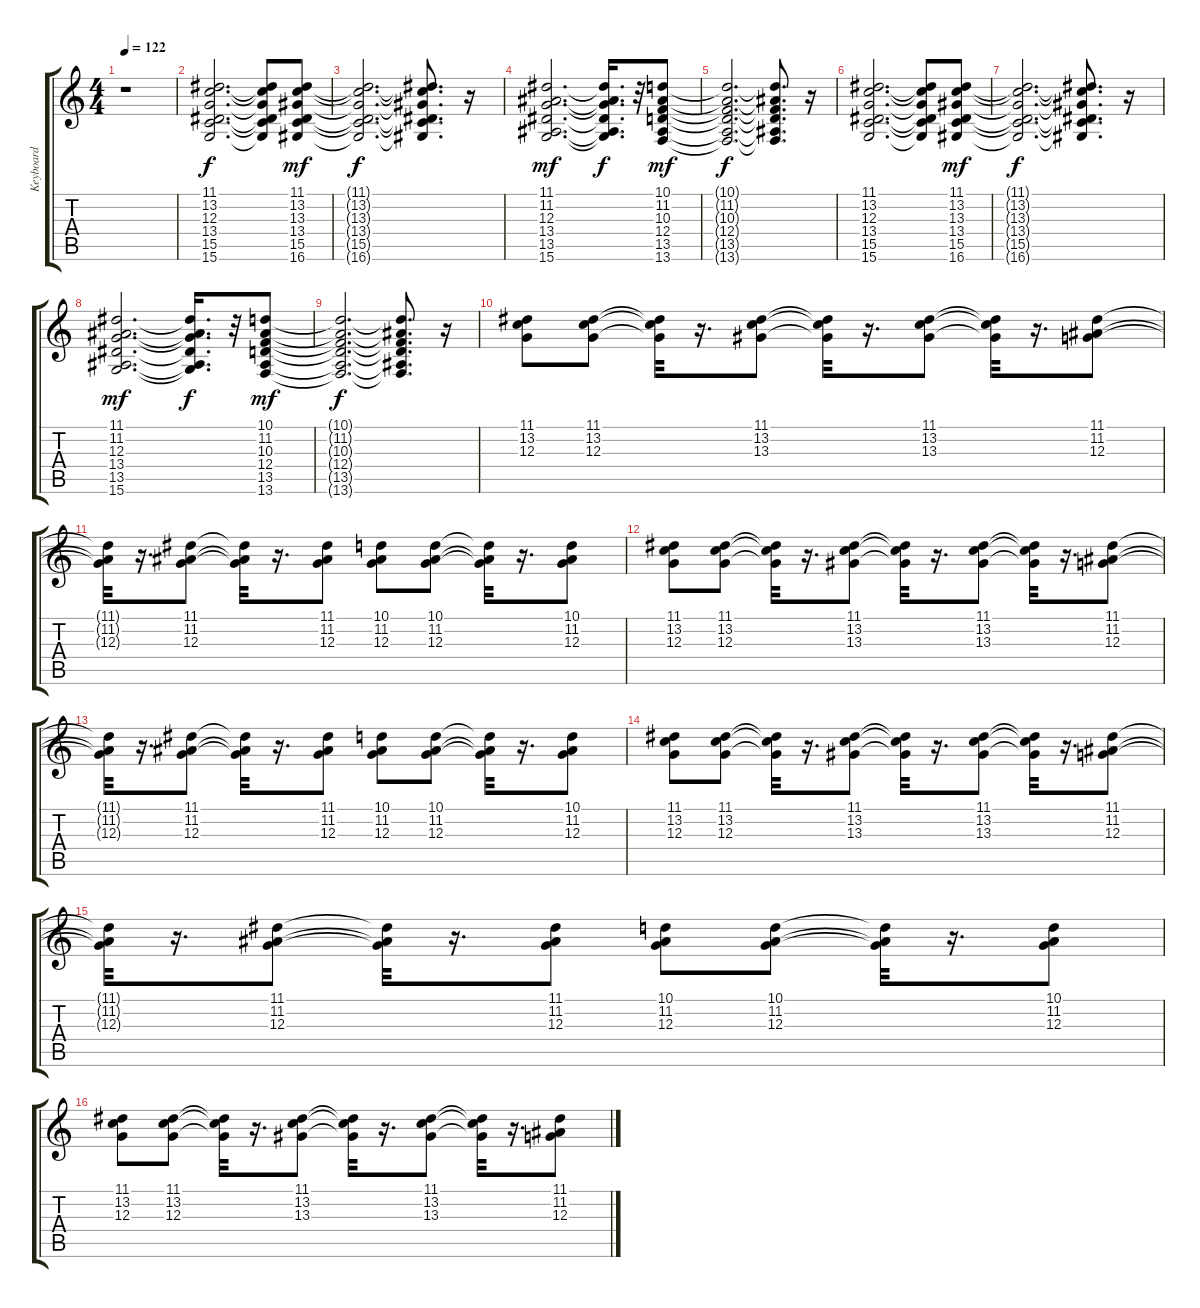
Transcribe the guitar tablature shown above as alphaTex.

\track ("Keyboard" "Keyboard") {instrument pad3polysynth}
\staff {score tabs}
\tuning (E4 B3 G3 D3 A2 E2) {hide}
\ts (4 4)
\tempo 122
\clef g2
\ks c
r.1{dy f} |
(11.1 13.2 12.3 13.4 15.5 15.6).2{d} (11.1{t} 13.2{t} 12.3{t} 13.4{t} 15.5{t} 15.6{t}).8 (11.1 13.2 13.3 13.4 15.5 16.6).8{dy mf} |
(11.1{t} 13.2{t} 13.3{t} 13.4{t} 15.5{t} 16.6{t}).2{d dy f} (11.1{t} 13.2{t} 13.3{t} 13.4{t} 15.5{t} 16.6{t}).8{d} r.16 |
(11.1 11.2 12.3 13.4 13.5 15.6).2{d dy mf} (11.1{t} 11.2{t} 12.3{t} 13.4{t} 13.5{t} 15.6{t}).16{d dy f} r.32 (10.1 11.2 10.3 12.4 13.5 13.6).8{dy mf} |
(10.1{t} 11.2{t} 10.3{t} 12.4{t} 13.5{t} 13.6{t}).2{d dy f} (10.1{t} 11.2{t} 10.3{t} 12.4{t} 13.5{t} 13.6{t}).8{d} r.16 |
(11.1 13.2 12.3 13.4 15.5 15.6).2{d} (11.1{t} 13.2{t} 12.3{t} 13.4{t} 15.5{t} 15.6{t}).8 (11.1 13.2 13.3 13.4 15.5 16.6).8{dy mf} |
(11.1{t} 13.2{t} 13.3{t} 13.4{t} 15.5{t} 16.6{t}).2{d dy f} (11.1{t} 13.2{t} 13.3{t} 13.4{t} 15.5{t} 16.6{t}).8{d} r.16 |
(11.1 11.2 12.3 13.4 13.5 15.6).2{d dy mf} (11.1{t} 11.2{t} 12.3{t} 13.4{t} 13.5{t} 15.6{t}).16{d dy f} r.32 (10.1 11.2 10.3 12.4 13.5 13.6).8{dy mf} |
(10.1{t} 11.2{t} 10.3{t} 12.4{t} 13.5{t} 13.6{t}).2{d dy f} (10.1{t} 11.2{t} 10.3{t} 12.4{t} 13.5{t} 13.6{t}).8{d} r.16 |
(11.1 13.2 12.3).8 (11.1 13.2 12.3).8 (11.1{t} 13.2{t} 12.3{t}).32 r.16{d} (11.1 13.2 13.3).8 (11.1{t} 13.2{t} 13.3{t}).32 r.16{d} (11.1 13.2 13.3).8 (11.1{t} 13.2{t} 13.3{t}).32 r.16{d} (11.1 11.2 12.3).8 |
(11.1{t} 11.2{t} 12.3{t}).32 r.16{d} (11.1 11.2 12.3).8 (11.1{t} 11.2{t} 12.3{t}).32 r.16{d} (11.1 11.2 12.3).8 (10.1 11.2 12.3).8 (10.1 11.2 12.3).8 (10.1{t} 11.2{t} 12.3{t}).32 r.16{d} (10.1 11.2 12.3).8 |
(11.1 13.2 12.3).8 (11.1 13.2 12.3).8 (11.1{t} 13.2{t} 12.3{t}).32 r.16{d} (11.1 13.2 13.3).8 (11.1{t} 13.2{t} 13.3{t}).32 r.16{d} (11.1 13.2 13.3).8 (11.1{t} 13.2{t} 13.3{t}).32 r.16{d} (11.1 11.2 12.3).8 |
(11.1{t} 11.2{t} 12.3{t}).32 r.16{d} (11.1 11.2 12.3).8 (11.1{t} 11.2{t} 12.3{t}).32 r.16{d} (11.1 11.2 12.3).8 (10.1 11.2 12.3).8 (10.1 11.2 12.3).8 (10.1{t} 11.2{t} 12.3{t}).32 r.16{d} (10.1 11.2 12.3).8 |
(11.1 13.2 12.3).8 (11.1 13.2 12.3).8 (11.1{t} 13.2{t} 12.3{t}).32 r.16{d} (11.1 13.2 13.3).8 (11.1{t} 13.2{t} 13.3{t}).32 r.16{d} (11.1 13.2 13.3).8 (11.1{t} 13.2{t} 13.3{t}).32 r.16{d} (11.1 11.2 12.3).8 |
(11.1{t} 11.2{t} 12.3{t}).32 r.16{d} (11.1 11.2 12.3).8 (11.1{t} 11.2{t} 12.3{t}).32 r.16{d} (11.1 11.2 12.3).8 (10.1 11.2 12.3).8 (10.1 11.2 12.3).8 (10.1{t} 11.2{t} 12.3{t}).32 r.16{d} (10.1 11.2 12.3).8 |
(11.1 13.2 12.3).8 (11.1 13.2 12.3).8 (11.1{t} 13.2{t} 12.3{t}).32 r.16{d} (11.1 13.2 13.3).8 (11.1{t} 13.2{t} 13.3{t}).32 r.16{d} (11.1 13.2 13.3).8 (11.1{t} 13.2{t} 13.3{t}).32 r.16{d} (11.1 11.2 12.3).8
